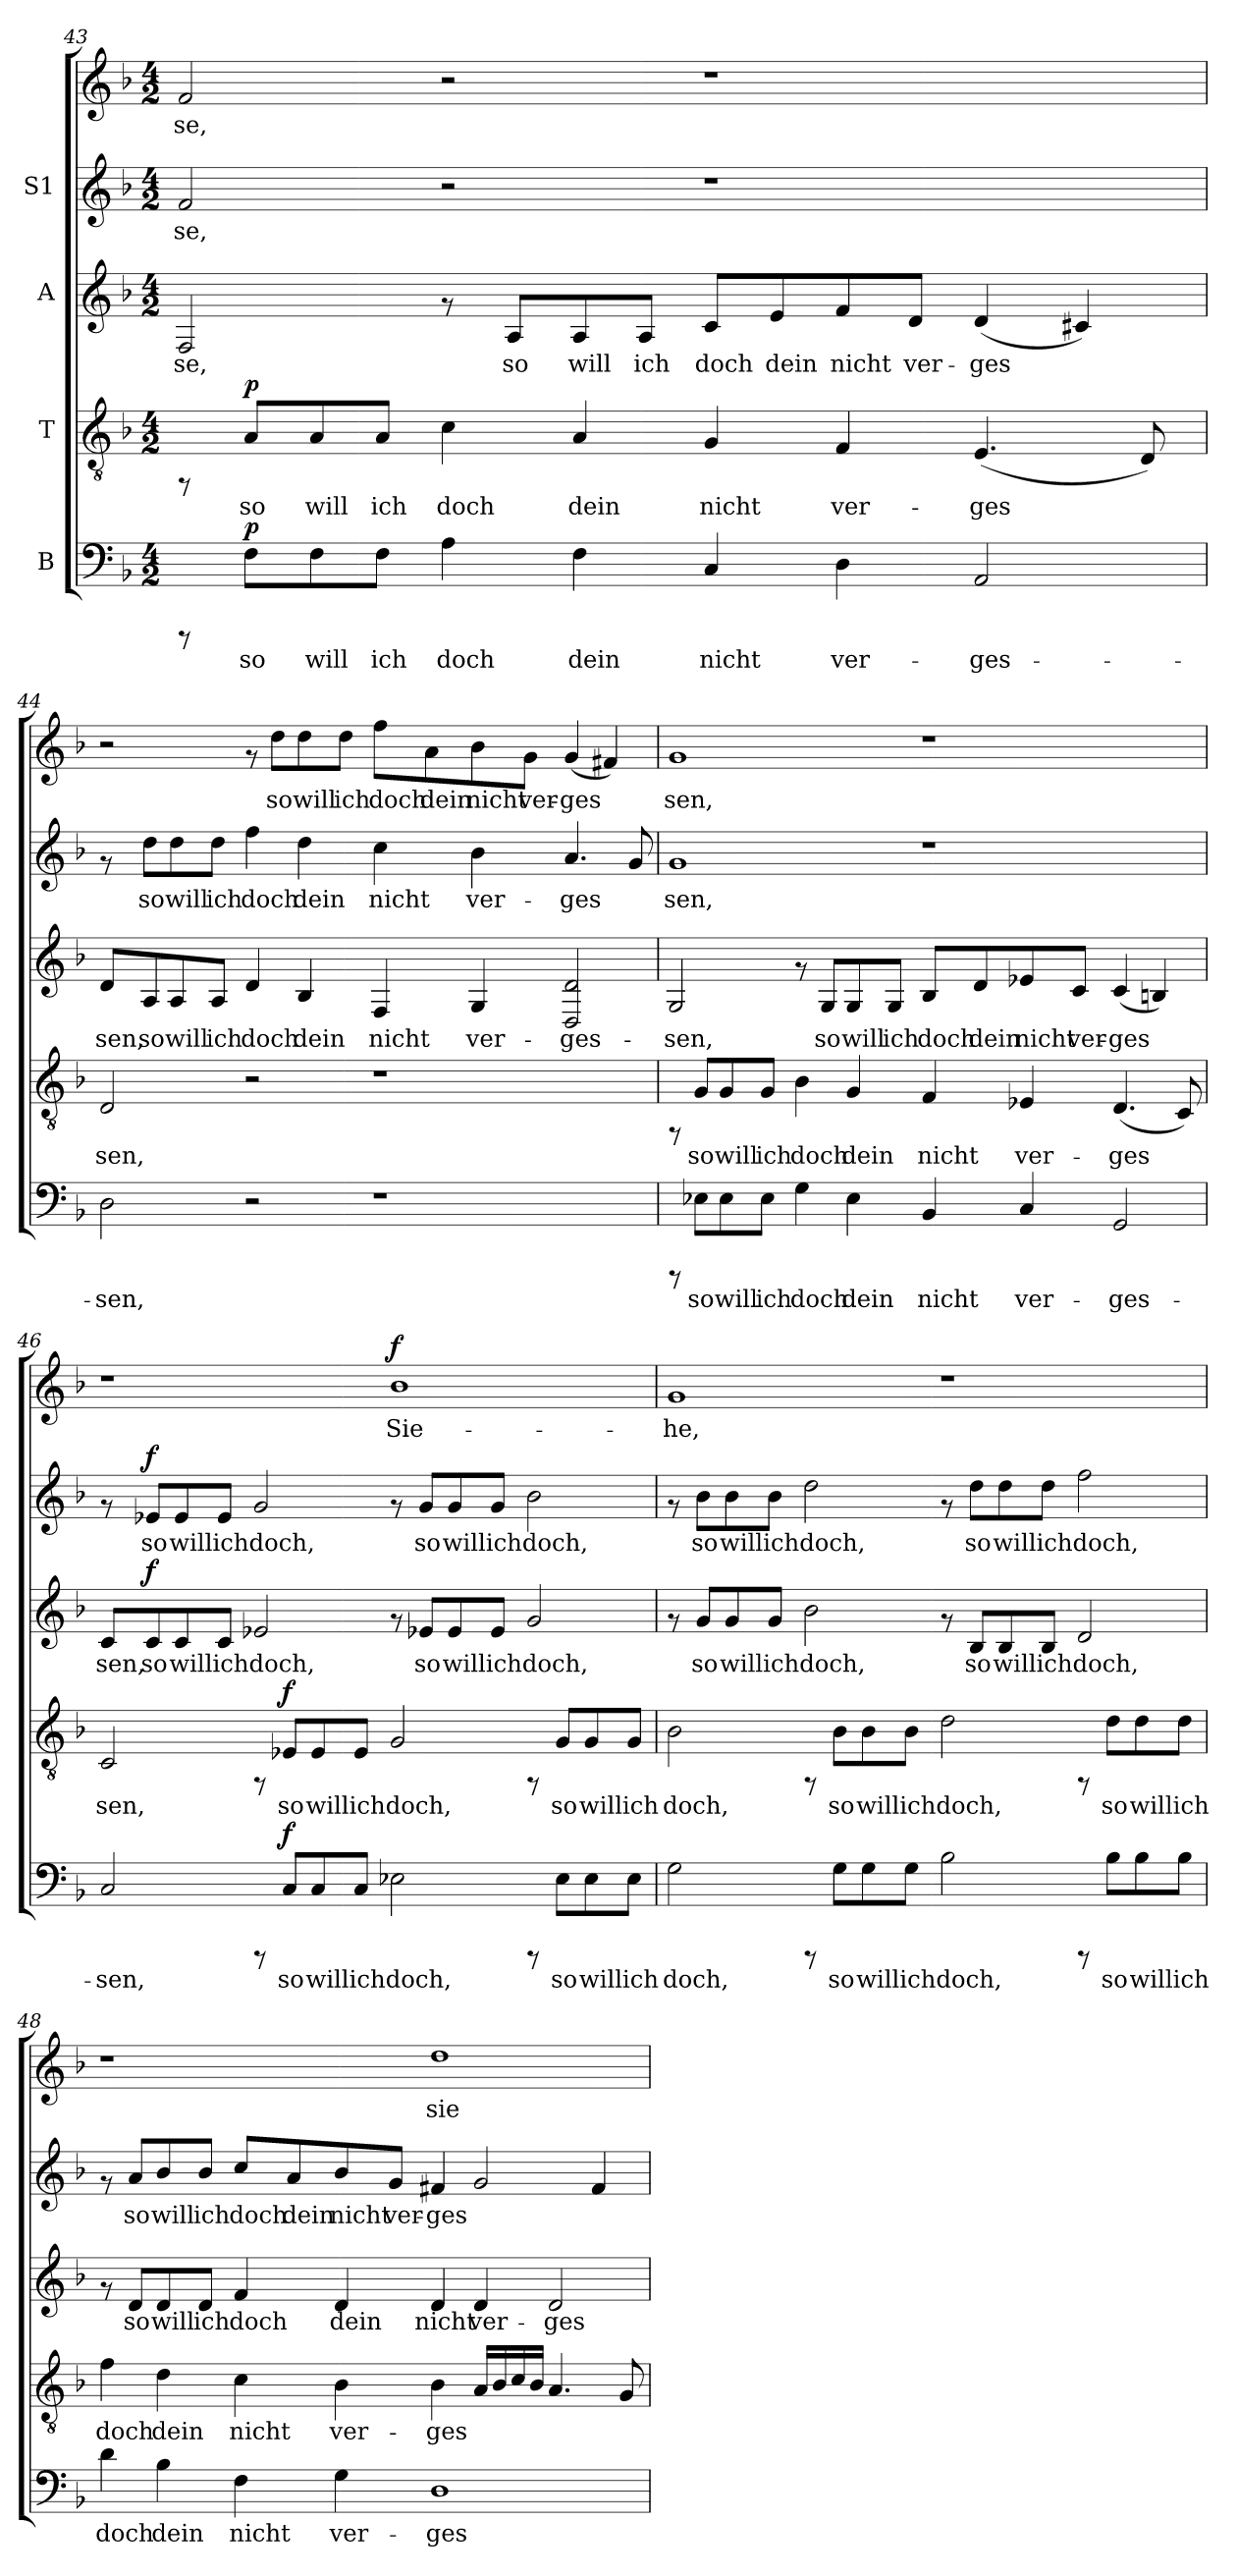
**kern	**text	**dynam	**kern	**text	**dynam	**kern	**text	**dynam	**kern	**text	**kern	**text	**dynam
*part4	*part4	*part4	*part3	*part3	*part3	*part2	*part2	*part2	*part1	*part1	*part1	*part1	*part1
*staff5	*staff5	*staff5	*staff4	*staff4	*staff4	*staff3	*staff3	*staff3	*staff2	*staff2	*staff1	*staff1	*staff1/2
*I"B	*	*	*I"T	*	*	*I"A	*	*	*I"S1	*	*	*	*
*clefF4	*	*	*clefGv2	*	*	*clefG2	*	*	*clefG2	*	*clefG2	*	*
*k[b-]	*	*	*k[b-]	*	*	*k[b-]	*	*	*k[b-]	*	*k[b-]	*	*
*F:	*	*	*F:	*	*	*F:	*	*	*F:	*	*F:	*	*
*M4/2	*	*	*M4/2	*	*	*M4/2	*	*	*M4/2	*	*M4/2	*	*
=43	=43	=43	=43	=43	=43	=43	=43	=43	=43	=43	=43	=43	=43
!	!	!	!	!	!	!	!LO:LY:b:cj	!	!	!LO:LY:b:cj	!	!LO:LY:b:cj	!
8rCCC	.	.	8rFF	.	.	2F/	-se,	.	2f/	se,	2f/	-se,	.
!	!LO:LY:b:cj	!LO:DY:a	!	!LO:LY:b:cj	!LO:DY:a	!	!	!	!	!	!	!	!
8F\L	so	p	8A/L	so	p	.	.	.	.	.	.	.	.
!	!LO:LY:b:cj	!	!	!LO:LY:b:cj	!	!	!	!	!	!	!	!	!
8F\	will	.	8A/	will	.	.	.	.	.	.	.	.	.
!	!LO:LY:b:cj	!	!	!LO:LY:b:cj	!	!	!	!	!	!	!	!	!
8F\J	ich	.	8A/J	ich	.	.	.	.	.	.	.	.	.
!	!LO:LY:b:cj	!	!	!LO:LY:b:cj	!	!	!	!	!	!	!	!	!
4A\	doch	.	4c\	doch	.	8rf	.	.	2r	.	2r	.	.
!	!	!	!	!	!	!	!LO:LY:b:cj	!	!	!	!	!	!
.	.	.	.	.	.	8A/L	so	.	.	.	.	.	.
!	!LO:LY:b:cj	!	!	!LO:LY:b:cj	!	!	!LO:LY:b:cj	!	!	!	!	!	!
4F\	dein	.	4A/	dein	.	8A/	will	.	.	.	.	.	.
!	!	!	!	!	!	!	!LO:LY:b:cj	!	!	!	!	!	!
.	.	.	.	.	.	8A/J	ich	.	.	.	.	.	.
!	!LO:LY:b:cj	!	!	!LO:LY:b:cj	!	!	!LO:LY:b:cj	!	!	!	!	!	!
4C/	nicht	.	4G/	nicht	.	8c/L	doch	.	1r	.	1r	.	.
!	!	!	!	!	!	!	!LO:LY:b:cj	!	!	!	!	!	!
.	.	.	.	.	.	8e/	dein	.	.	.	.	.	.
!	!LO:LY:b:cj	!	!	!LO:LY:b:cj	!	!	!LO:LY:b:cj	!	!	!	!	!	!
4D\	ver-	.	4F/	ver-	.	8f/	nicht	.	.	.	.	.	.
!	!	!	!	!	!	!	!LO:LY:b:cj	!	!	!	!	!	!
.	.	.	.	.	.	8d/J	ver-	.	.	.	.	.	.
!	!LO:LY:b:cj	!	!	!LO:LY:b:cj	!	!	!LO:LY:b:cj	!	!	!	!	!	!
2AA/	-ges-	.	(<4.E/	-ges-	.	(<4d/	-ges-	.	.	.	.	.	.
!	!	!	!	!	!	!	!LO:LY:b:cj	!	!	!	!	!	!
.	.	.	.	.	.	4c#X/)	--	.	.	.	.	.	.
!	!	!	!	!LO:LY:b:cj	!	!	!	!	!	!	!	!	!
.	.	.	8D/)	--	.	.	.	.	.	.	.	.	.
!!LO:LB:g=z
=44	=44	=44	=44	=44	=44	=44	=44	=44	=44	=44	=44	=44	=44
!	!LO:LY:b:cj	!	!	!LO:LY:b:cj	!	!	!LO:LY:b:cj	!	!	!	!	!	!
2D\	-sen,	.	2D/	-sen,	.	8d/L	-sen,	.	8rf	.	2r	.	.
!	!	!	!	!	!	!	!LO:LY:b:cj	!	!	!LO:LY:b:cj	!	!	!
.	.	.	.	.	.	8A/	so	.	8dd\L	-so	.	.	.
!	!	!	!	!	!	!	!LO:LY:b:cj	!	!	!LO:LY:b:cj	!	!	!
.	.	.	.	.	.	8A/	will	.	8dd\	will	.	.	.
!	!	!	!	!	!	!	!LO:LY:b:cj	!	!	!LO:LY:b:cj	!	!	!
.	.	.	.	.	.	8A/J	ich	.	8dd\J	ich	.	.	.
!	!	!	!	!	!	!	!LO:LY:b:cj	!	!	!LO:LY:b:cj	!	!	!
2r	.	.	2r	.	.	4d/	doch	.	4ff\	doch	8rf	.	.
!	!	!	!	!	!	!	!	!	!	!	!	!LO:LY:b:cj	!
.	.	.	.	.	.	.	.	.	.	.	8dd\L	so	.
!	!	!	!	!	!	!	!LO:LY:b:cj	!	!	!LO:LY:b:cj	!	!LO:LY:b:cj	!
.	.	.	.	.	.	4B-/	dein	.	4dd\	dein	8dd\	will	.
!	!	!	!	!	!	!	!	!	!	!	!	!LO:LY:b:cj	!
.	.	.	.	.	.	.	.	.	.	.	8dd\J	ich	.
!	!	!	!	!	!	!	!LO:LY:b:cj	!	!	!LO:LY:b:cj	!	!LO:LY:b:cj	!
1r	.	.	1r	.	.	4F/	nicht	.	4cc\	nicht	8ff\L	doch	.
!	!	!	!	!	!	!	!	!	!	!	!	!LO:LY:b:cj	!
.	.	.	.	.	.	.	.	.	.	.	8a\	dein	.
!	!	!	!	!	!	!	!LO:LY:b:cj	!	!	!LO:LY:b:cj	!	!LO:LY:b:cj	!
.	.	.	.	.	.	4G/	ver-	.	4b-\	ver-	8b-\	nicht	.
!	!	!	!	!	!	!	!	!	!	!	!	!LO:LY:b:cj	!
.	.	.	.	.	.	.	.	.	.	.	8g\J	ver-	.
!	!	!	!	!	!	!	!LO:LY:b:cj	!	!	!LO:LY:b:cj	!	!LO:LY:b:cj	!
.	.	.	.	.	.	2d/ 2D/	-ges-	.	4.a/	-ges-	(<4g/	-ges-	.
!	!	!	!	!	!	!	!	!	!	!	!	!LO:LY:b:cj	!
.	.	.	.	.	.	.	.	.	.	.	4f#X/)	--	.
!	!	!	!	!	!	!	!	!	!	!LO:LY:b:cj	!	!	!
.	.	.	.	.	.	.	.	.	8g/	--	.	.	.
!!LO:LB:g=z
=45	=45	=45	=45	=45	=45	=45	=45	=45	=45	=45	=45	=45	=45
!	!	!	!	!	!	!	!LO:LY:b:cj	!	!	!LO:LY:b:cj	!	!LO:LY:b:cj	!
8rCCC	.	.	8rFF	.	.	2G/	-sen,	.	1g	sen,	1g	-sen,	.
!	!LO:LY:b:cj	!	!	!LO:LY:b:cj	!	!	!	!	!	!	!	!	!
8E-X\L	so	.	8G/L	so	.	.	.	.	.	.	.	.	.
!	!LO:LY:b:cj	!	!	!LO:LY:b:cj	!	!	!	!	!	!	!	!	!
8E-\	will	.	8G/	will	.	.	.	.	.	.	.	.	.
!	!LO:LY:b:cj	!	!	!LO:LY:b:cj	!	!	!	!	!	!	!	!	!
8E-\J	ich	.	8G/J	ich	.	.	.	.	.	.	.	.	.
!	!LO:LY:b:cj	!	!	!LO:LY:b:cj	!	!	!	!	!	!	!	!	!
4G\	doch	.	4B-\	doch	.	8rf	.	.	.	.	.	.	.
!	!	!	!	!	!	!	!LO:LY:b:cj	!	!	!	!	!	!
.	.	.	.	.	.	8G/L	so	.	.	.	.	.	.
!	!LO:LY:b:cj	!	!	!LO:LY:b:cj	!	!	!LO:LY:b:cj	!	!	!	!	!	!
4E-\	dein	.	4G/	dein	.	8G/	will	.	.	.	.	.	.
!	!	!	!	!	!	!	!LO:LY:b:cj	!	!	!	!	!	!
.	.	.	.	.	.	8G/J	ich	.	.	.	.	.	.
!	!LO:LY:b:cj	!	!	!LO:LY:b:cj	!	!	!LO:LY:b:cj	!	!	!	!	!	!
4BB-/	nicht	.	4F/	nicht	.	8B-/L	doch	.	1r	.	1r	.	.
!	!	!	!	!	!	!	!LO:LY:b:cj	!	!	!	!	!	!
.	.	.	.	.	.	8d/	dein	.	.	.	.	.	.
!	!LO:LY:b:cj	!	!	!LO:LY:b:cj	!	!	!LO:LY:b:cj	!	!	!	!	!	!
4C/	ver-	.	4E-X/	ver-	.	8e-X/	nicht	.	.	.	.	.	.
!	!	!	!	!	!	!	!LO:LY:b:cj	!	!	!	!	!	!
.	.	.	.	.	.	8c/J	ver-	.	.	.	.	.	.
!	!LO:LY:b:cj	!	!	!LO:LY:b:cj	!	!	!LO:LY:b:cj	!	!	!	!	!	!
2GG/	-ges-	.	(<4.D/	-ges-	.	(<4c/	-ges-	.	.	.	.	.	.
!	!	!	!	!	!	!	!LO:LY:b:cj	!	!	!	!	!	!
.	.	.	.	.	.	4Bn/)	--	.	.	.	.	.	.
!	!	!	!	!LO:LY:b:cj	!	!	!	!	!	!	!	!	!
.	.	.	8C/)	--	.	.	.	.	.	.	.	.	.
!!LO:PB:g=z
=46	=46	=46	=46	=46	=46	=46	=46	=46	=46	=46	=46	=46	=46
!	!LO:LY:b:cj	!	!	!LO:LY:b:cj	!	!	!LO:LY:b:cj	!	!	!	!	!	!
2C/	-sen,	.	2C/	-sen,	.	8c/L	-sen,	.	8rf	.	1r	.	.
!	!	!	!	!	!	!	!LO:LY:b:cj	!LO:DY:a	!	!LO:LY:b:cj	!	!	!LO:DY:a=2
.	.	.	.	.	.	8c/	so	f	8e-X/L	-so	.	.	f
!	!	!	!	!	!	!	!LO:LY:b:cj	!	!	!LO:LY:b:cj	!	!	!
.	.	.	.	.	.	8c/	will	.	8e-/	will	.	.	.
!	!	!	!	!	!	!	!LO:LY:b:cj	!	!	!LO:LY:b:cj	!	!	!
.	.	.	.	.	.	8c/J	ich	.	8e-/J	ich	.	.	.
!	!	!	!	!	!	!	!LO:LY:b:cj	!	!	!LO:LY:b:cj	!	!	!
8rCCC	.	.	8rFF	.	.	2e-X/	doch,	.	2g/	doch,	.	.	.
!	!LO:LY:b:cj	!LO:DY:a	!	!LO:LY:b:cj	!LO:DY:a	!	!	!	!	!	!	!	!
8C/L	so	f	8E-X/L	so	f	.	.	.	.	.	.	.	.
!	!LO:LY:b:cj	!	!	!LO:LY:b:cj	!	!	!	!	!	!	!	!	!
8C/	will	.	8E-/	will	.	.	.	.	.	.	.	.	.
!	!LO:LY:b:cj	!	!	!LO:LY:b:cj	!	!	!	!	!	!	!	!	!
8C/J	ich	.	8E-/J	ich	.	.	.	.	.	.	.	.	.
!	!LO:LY:b:cj	!	!	!LO:LY:b:cj	!	!	!	!	!	!	!	!LO:LY:b:cj	!LO:DY:a
2E-X\	doch,	.	2G/	doch,	.	8rf	.	.	8rf	.	1b-	Sie-	f
!	!	!	!	!	!	!	!LO:LY:b:cj	!	!	!LO:LY:b:cj	!	!	!
.	.	.	.	.	.	8e-X/L	so	.	8g/L	so	.	.	.
!	!	!	!	!	!	!	!LO:LY:b:cj	!	!	!LO:LY:b:cj	!	!	!
.	.	.	.	.	.	8e-/	will	.	8g/	will	.	.	.
!	!	!	!	!	!	!	!LO:LY:b:cj	!	!	!LO:LY:b:cj	!	!	!
.	.	.	.	.	.	8e-/J	ich	.	8g/J	ich	.	.	.
!	!	!	!	!	!	!	!LO:LY:b:cj	!	!	!LO:LY:b:cj	!	!	!
8rCCC	.	.	8rFF	.	.	2g/	doch,	.	2b-\	doch,	.	.	.
!	!LO:LY:b:cj	!	!	!LO:LY:b:cj	!	!	!	!	!	!	!	!	!
8E-\L	so	.	8G/L	so	.	.	.	.	.	.	.	.	.
!	!LO:LY:b:cj	!	!	!LO:LY:b:cj	!	!	!	!	!	!	!	!	!
8E-\	will	.	8G/	will	.	.	.	.	.	.	.	.	.
!	!LO:LY:b:cj	!	!	!LO:LY:b:cj	!	!	!	!	!	!	!	!	!
8E-\J	ich	.	8G/J	ich	.	.	.	.	.	.	.	.	.
!!LO:LB:g=z
=47	=47	=47	=47	=47	=47	=47	=47	=47	=47	=47	=47	=47	=47
!	!LO:LY:b:cj	!	!	!LO:LY:b:cj	!	!	!	!	!	!	!	!LO:LY:b:cj	!
2G\	doch,	.	2B-\	doch,	.	8rf	.	.	8rf	.	1g	he,	.
!	!	!	!	!	!	!	!LO:LY:b:cj	!	!	!LO:LY:b:cj	!	!	!
.	.	.	.	.	.	8g/L	so	.	8b-\L	so	.	.	.
!	!	!	!	!	!	!	!LO:LY:b:cj	!	!	!LO:LY:b:cj	!	!	!
.	.	.	.	.	.	8g/	will	.	8b-\	will	.	.	.
!	!	!	!	!	!	!	!LO:LY:b:cj	!	!	!LO:LY:b:cj	!	!	!
.	.	.	.	.	.	8g/J	ich	.	8b-\J	ich	.	.	.
!	!	!	!	!	!	!	!LO:LY:b:cj	!	!	!LO:LY:b:cj	!	!	!
8rCCC	.	.	8rFF	.	.	2b-\	doch,	.	2dd\	doch,	.	.	.
!	!LO:LY:b:cj	!	!	!LO:LY:b:cj	!	!	!	!	!	!	!	!	!
8G\L	so	.	8B-\L	so	.	.	.	.	.	.	.	.	.
!	!LO:LY:b:cj	!	!	!LO:LY:b:cj	!	!	!	!	!	!	!	!	!
8G\	will	.	8B-\	will	.	.	.	.	.	.	.	.	.
!	!LO:LY:b:cj	!	!	!LO:LY:b:cj	!	!	!	!	!	!	!	!	!
8G\J	ich	.	8B-\J	ich	.	.	.	.	.	.	.	.	.
!	!LO:LY:b:cj	!	!	!LO:LY:b:cj	!	!	!	!	!	!	!	!	!
2B-\	doch,	.	2d\	doch,	.	8rf	.	.	8rf	.	1r	.	.
!	!	!	!	!	!	!	!LO:LY:b:cj	!	!	!LO:LY:b:cj	!	!	!
.	.	.	.	.	.	8B-/L	so	.	8dd\L	so	.	.	.
!	!	!	!	!	!	!	!LO:LY:b:cj	!	!	!LO:LY:b:cj	!	!	!
.	.	.	.	.	.	8B-/	will	.	8dd\	will	.	.	.
!	!	!	!	!	!	!	!LO:LY:b:cj	!	!	!LO:LY:b:cj	!	!	!
.	.	.	.	.	.	8B-/J	ich	.	8dd\J	ich	.	.	.
!	!	!	!	!	!	!	!LO:LY:b:cj	!	!	!LO:LY:b:cj	!	!	!
8rCCC	.	.	8rFF	.	.	2d/	doch,	.	2ff\	doch,	.	.	.
!	!LO:LY:b:cj	!	!	!LO:LY:b:cj	!	!	!	!	!	!	!	!	!
8B-\L	so	.	8d\L	so	.	.	.	.	.	.	.	.	.
!	!LO:LY:b:cj	!	!	!LO:LY:b:cj	!	!	!	!	!	!	!	!	!
8B-\	will	.	8d\	will	.	.	.	.	.	.	.	.	.
!	!LO:LY:b:cj	!	!	!LO:LY:b:cj	!	!	!	!	!	!	!	!	!
8B-\J	ich	.	8d\J	ich	.	.	.	.	.	.	.	.	.
!!LO:LB:g=z
=48	=48	=48	=48	=48	=48	=48	=48	=48	=48	=48	=48	=48	=48
!	!LO:LY:b:cj	!	!	!LO:LY:b:cj	!	!	!	!	!	!	!	!	!
4d\	doch	.	4f\	doch	.	8rf	.	.	8rf	.	1r	.	.
!	!	!	!	!	!	!	!LO:LY:b:cj	!	!	!LO:LY:b:cj	!	!	!
.	.	.	.	.	.	8d/L	so	.	8a/L	-so	.	.	.
!	!LO:LY:b:cj	!	!	!LO:LY:b:cj	!	!	!LO:LY:b:cj	!	!	!LO:LY:b:cj	!	!	!
4B-\	dein	.	4d\	dein	.	8d/	will	.	8b-/	will	.	.	.
!	!	!	!	!	!	!	!LO:LY:b:cj	!	!	!LO:LY:b:cj	!	!	!
.	.	.	.	.	.	8d/J	ich	.	8b-/J	ich	.	.	.
!	!LO:LY:b:cj	!	!	!LO:LY:b:cj	!	!	!LO:LY:b:cj	!	!	!LO:LY:b:cj	!	!	!
4F\	nicht	.	4c\	nicht	.	4f/	doch	.	8cc/L	doch	.	.	.
!	!	!	!	!	!	!	!	!	!	!LO:LY:b:cj	!	!	!
.	.	.	.	.	.	.	.	.	8a/	dein	.	.	.
!	!LO:LY:b:cj	!	!	!LO:LY:b:cj	!	!	!LO:LY:b:cj	!	!	!LO:LY:b:cj	!	!	!
4G\	ver-	.	4B-\	ver-	.	4d/	dein	.	8b-/	nicht	.	.	.
!	!	!	!	!	!	!	!	!	!	!LO:LY:b:cj	!	!	!
.	.	.	.	.	.	.	.	.	8g/J	ver-	.	.	.
!	!LO:LY:b:cj	!	!	!LO:LY:b:cj	!	!	!LO:LY:b:cj	!	!	!LO:LY:b:cj	!	!LO:LY:b:cj	!
1D	-ges-	.	4B-\	-ges	.	4d/	nicht	.	4f#X/	-ges	1dd	sie-	.
!	!	!	!	!LO:LY:b:cj	!	!	!LO:LY:b:cj	!	!	!LO:LY:b:cj	!	!	!
.	.	.	16A/L	-	.	4d/	ver-	.	2g/	-	.	.	.
!	!	!	!	!LO:LY:b:cj	!	!	!	!	!	!	!	!	!
.	.	.	16B-/	--	.	.	.	.	.	.	.	.	.
!	!	!	!	!LO:LY:b:cj	!	!	!	!	!	!	!	!	!
.	.	.	16c/	--	.	.	.	.	.	.	.	.	.
!	!	!	!	!LO:LY:b:cj	!	!	!	!	!	!	!	!	!
.	.	.	16B-/J	--	.	.	.	.	.	.	.	.	.
!	!	!	!	!LO:LY:b:cj	!	!	!LO:LY:b:cj	!	!	!	!	!	!
.	.	.	4.A/	--	.	2d/	-ges-	.	.	.	.	.	.
!	!	!	!	!	!	!	!	!	!	!LO:LY:b:cj	!	!	!
.	.	.	.	.	.	.	.	.	4f#/	--	.	.	.
!	!	!	!	!LO:LY:b:cj	!	!	!	!	!	!	!	!	!
.	.	.	8G/	--	.	.	.	.	.	.	.	.	.
=	=	=	=	=	=	=	=	=	=	=	=	=	=
*-	*-	*-	*-	*-	*-	*-	*-	*-	*-	*-	*-	*-	*-
